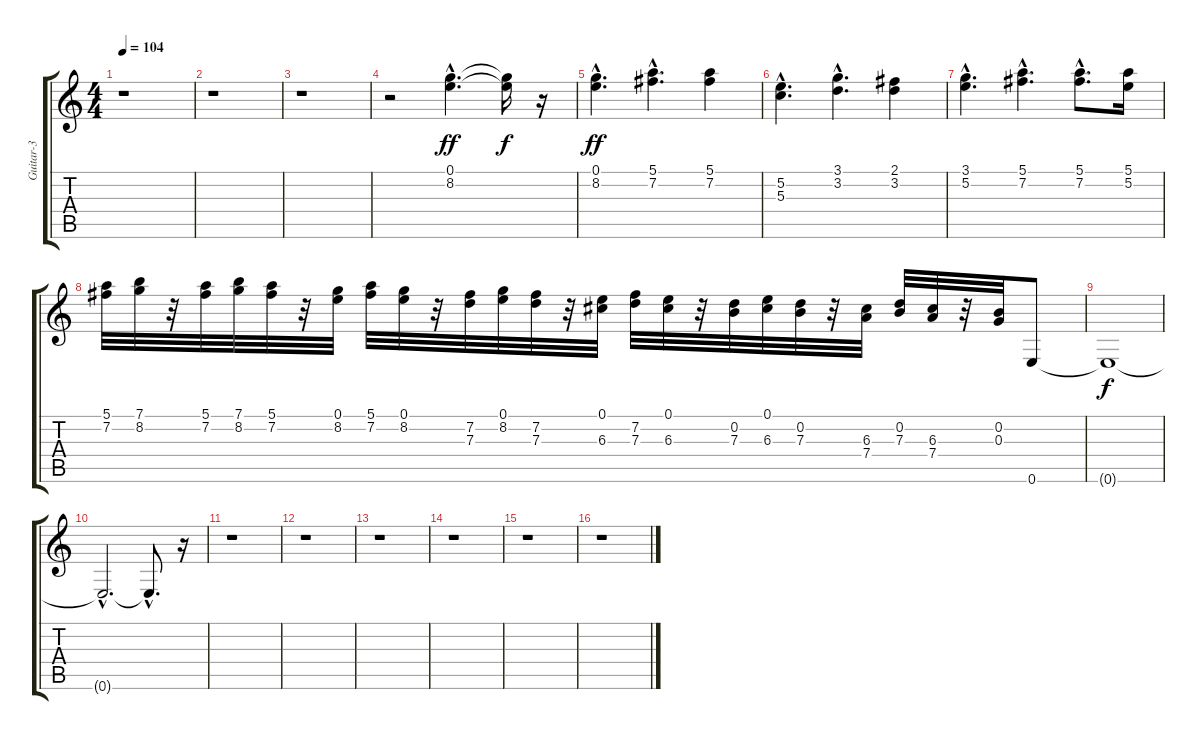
\track ("Guitar-3" "Guitar-3") {instrument distortionguitar}
\staff {score tabs}
\tuning (E4 B3 G3 D3 A2 E2) {hide}
\ts (4 4)
\tempo 104
\clef g2
\ks c
r.1{dy f} |
r.1 |
r.1 |
r.2 (0.1{hac} 8.2{hac}).4{d dy ff volume 0 instrument overdrivenguitar} (0.1{t} 8.2{t}).16{dy f} r.16 |
(0.1{hac} 8.2{hac}).4{d dy ff volume 16} (5.1{hac} 7.2{hac}).4{d} (5.1 7.2).4 |
(5.2{hac} 5.3{hac}).4{d} (3.1{hac} 3.2{hac}).4{d} (2.1 3.2).4 |
(3.1{hac} 5.2{hac}).4{d} (5.1{hac} 7.2{hac}).4{d} (5.1{hac} 7.2{hac}).8{d} (5.1 5.2).16 |
(5.1 7.2).32 (7.1 8.2).32 r.32 (5.1 7.2).32 (7.1 8.2).32 (5.1 7.2).32 r.32 (0.1 8.2).32 (5.1 7.2).32 (0.1 8.2).32 r.32 (7.2 7.3).32 (0.1 8.2).32 (7.2 7.3).32 r.32 (0.1 6.3).32 (7.2 7.3).32 (0.1 6.3).32 r.32 (0.2 7.3).32 (0.1 6.3).32 (0.2 7.3).32 r.32 (6.3 7.4).32 (0.2 7.3).32 (6.3 7.4).32 r.32 (0.2 0.3).32 0.6.8 |
0.6{t}.1{dy f} |
0.6{hac t}.2{d} 0.6{hac t}.8{d} r.16 |
r.1 |
r.1 |
r.1 |
r.1 |
r.1 |
r.1
